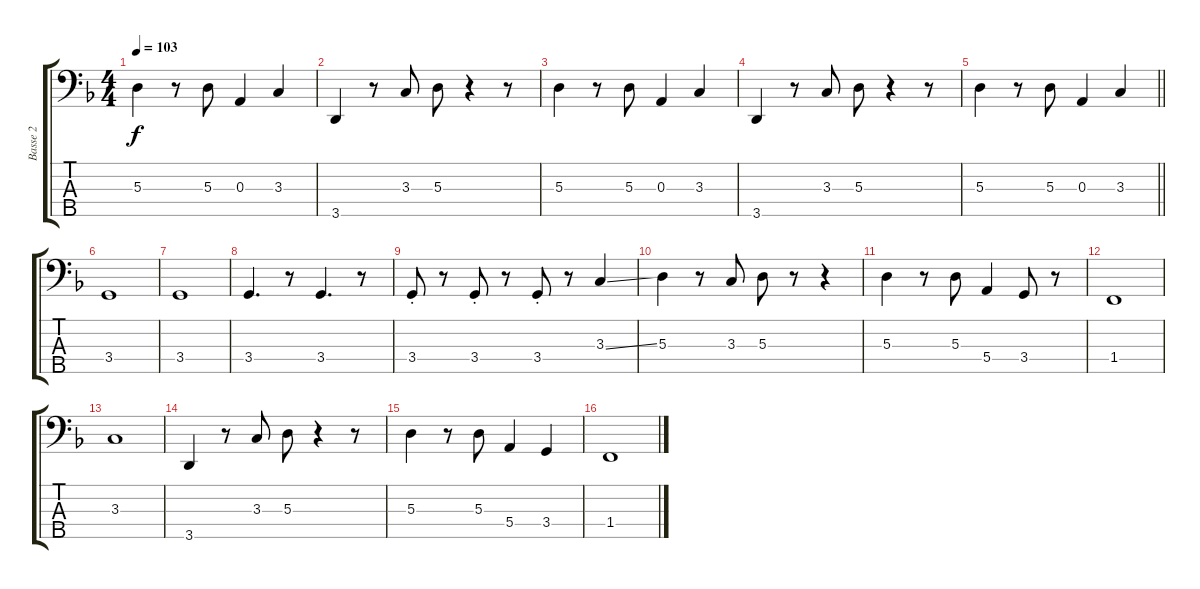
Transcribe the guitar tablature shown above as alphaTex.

\track ("Basse 2" "Basse 2") {instrument acousticguitarsteel}
\staff {score tabs}
\tuning (G2 D2 A1 E1 B0) {hide}
\ts (4 4)
\tempo 103
\clef f4
\ks dminor
5.3.4{dy f} r.8 5.3.8 0.3.4 3.3.4 |
3.5.4 r.8 3.3.8 5.3.8 r.4 r.8 |
5.3.4 r.8 5.3.8 0.3.4 3.3.4 |
3.5.4 r.8 3.3.8 5.3.8 r.4 r.8 |
\barLineRight lightlight
5.3.4 r.8 5.3.8 0.3.4 3.3.4 |
3.4.1 |
3.4.1 |
3.4.4{d} r.8 3.4.4{d} r.8 |
3.4{st}.8 r.8 3.4{st}.8 r.8 3.4{st}.8 r.8 3.3{ss}.4 |
5.3.4 r.8 3.3.8 5.3.8 r.8 r.4 |
5.3.4 r.8 5.3.8 5.4.4 3.4.8 r.8 |
1.4.1 |
3.3.1 |
3.5.4 r.8 3.3.8 5.3.8 r.4 r.8 |
5.3.4 r.8 5.3.8 5.4.4 3.4.4 |
1.4.1
